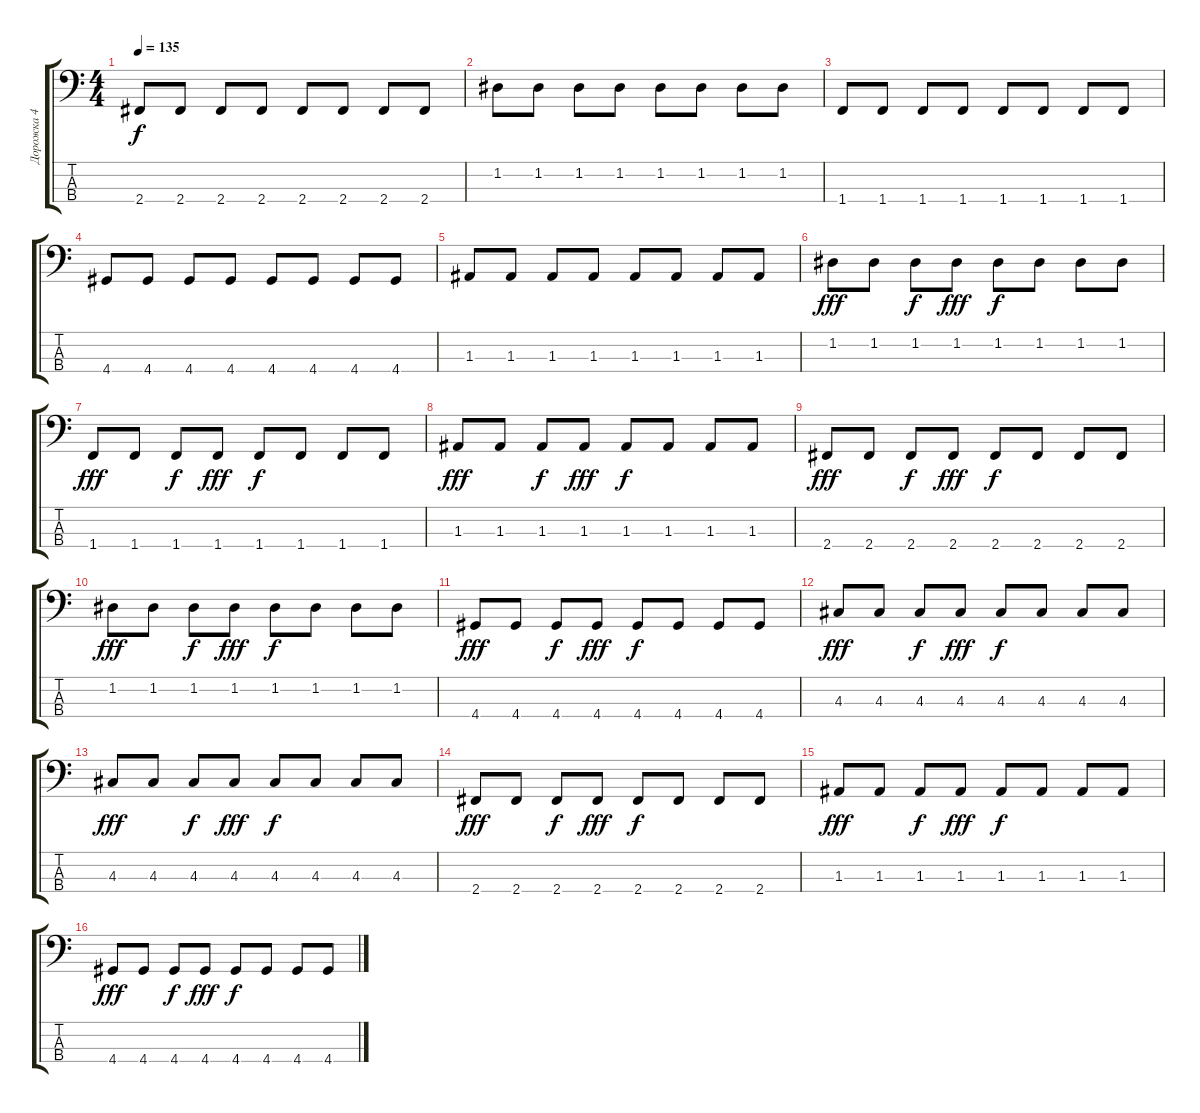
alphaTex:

\track ("Дорожка 4" "Дорожка 4") {instrument slapbass2}
\staff {score tabs}
\tuning (G2 D2 A1 E1) {hide}
\ts (4 4)
\tempo 135
\clef f4
\ks c
2.4.8{dy f} 2.4.8 2.4.8 2.4.8 2.4.8 2.4.8 2.4.8 2.4.8 |
1.2.8 1.2.8 1.2.8 1.2.8 1.2.8 1.2.8 1.2.8 1.2.8 |
1.4.8 1.4.8 1.4.8 1.4.8 1.4.8 1.4.8 1.4.8 1.4.8 |
4.4.8 4.4.8 4.4.8 4.4.8 4.4.8 4.4.8 4.4.8 4.4.8 |
1.3.8 1.3.8 1.3.8 1.3.8 1.3.8 1.3.8 1.3.8 1.3.8 |
1.2.8{dy fff} 1.2.8 1.2.8{dy f} 1.2.8{dy fff} 1.2.8{dy f} 1.2.8 1.2.8 1.2.8 |
1.4.8{dy fff} 1.4.8 1.4.8{dy f} 1.4.8{dy fff} 1.4.8{dy f} 1.4.8 1.4.8 1.4.8 |
1.3.8{dy fff} 1.3.8 1.3.8{dy f} 1.3.8{dy fff} 1.3.8{dy f} 1.3.8 1.3.8 1.3.8 |
2.4.8{dy fff} 2.4.8 2.4.8{dy f} 2.4.8{dy fff} 2.4.8{dy f} 2.4.8 2.4.8 2.4.8 |
1.2.8{dy fff} 1.2.8 1.2.8{dy f} 1.2.8{dy fff} 1.2.8{dy f} 1.2.8 1.2.8 1.2.8 |
4.4.8{dy fff} 4.4.8 4.4.8{dy f} 4.4.8{dy fff} 4.4.8{dy f} 4.4.8 4.4.8 4.4.8 |
4.3.8{dy fff} 4.3.8 4.3.8{dy f} 4.3.8{dy fff} 4.3.8{dy f} 4.3.8 4.3.8 4.3.8 |
4.3.8{dy fff} 4.3.8 4.3.8{dy f} 4.3.8{dy fff} 4.3.8{dy f} 4.3.8 4.3.8 4.3.8 |
2.4.8{dy fff} 2.4.8 2.4.8{dy f} 2.4.8{dy fff} 2.4.8{dy f} 2.4.8 2.4.8 2.4.8 |
1.3.8{dy fff} 1.3.8 1.3.8{dy f} 1.3.8{dy fff} 1.3.8{dy f} 1.3.8 1.3.8 1.3.8 |
4.4.8{dy fff} 4.4.8 4.4.8{dy f} 4.4.8{dy fff} 4.4.8{dy f} 4.4.8 4.4.8 4.4.8
